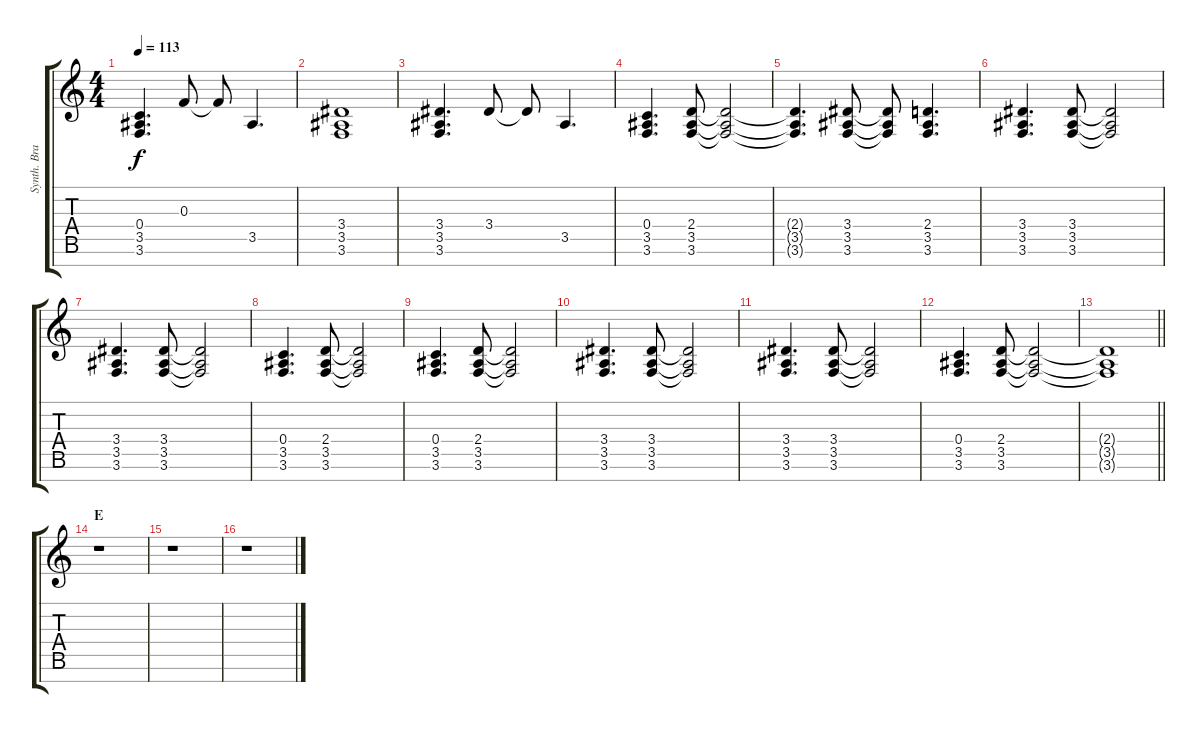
\track ("Synth. Brass" "Synth. Bra") {instrument synthbrass1}
\staff {score tabs}
\tuning (D5 A4 F4 C4 G3 D3 A2) {hide}
\ts (4 4)
\tempo 113
\clef g2
\ks c
(0.4 3.5 3.6).4{d dy f} 0.3.8 0.3{t}.8 3.5.4{d} |
(3.4 3.5 3.6).1 |
(3.4 3.5 3.6).4{d} 3.4.8 3.4{t}.8 3.5.4{d} |
(0.4 3.5 3.6).4{d} (2.4 3.5 3.6).8 (2.4{t} 3.5{t} 3.6{t}).2 |
(2.4{t} 3.5{t} 3.6{t}).4{d} (3.4 3.5 3.6).8 (3.4{t} 3.5{t} 3.6{t}).8 (2.4 3.5 3.6).4{d} |
(3.4 3.5 3.6).4{d} (3.4 3.5 3.6).8 (3.4{t} 3.5{t} 3.6{t}).2 |
(3.4 3.5 3.6).4{d} (3.4 3.5 3.6).8 (3.4{t} 3.5{t} 3.6{t}).2 |
(0.4 3.5 3.6).4{d} (2.4 3.5 3.6).8 (2.4{t} 3.5{t} 3.6{t}).2 |
(0.4 3.5 3.6).4{d} (2.4 3.5 3.6).8 (2.4{t} 3.5{t} 3.6{t}).2 |
(3.4 3.5 3.6).4{d} (3.4 3.5 3.6).8 (3.4{t} 3.5{t} 3.6{t}).2 |
(3.4 3.5 3.6).4{d} (3.4 3.5 3.6).8 (3.4{t} 3.5{t} 3.6{t}).2 |
(0.4 3.5 3.6).4{d} (2.4 3.5 3.6).8 (2.4{t} 3.5{t} 3.6{t}).2 |
\barLineRight lightlight
(2.4{t} 3.5{t} 3.6{t}).1 |
\section ("" "E")
r.1 |
r.1 |
r.1
